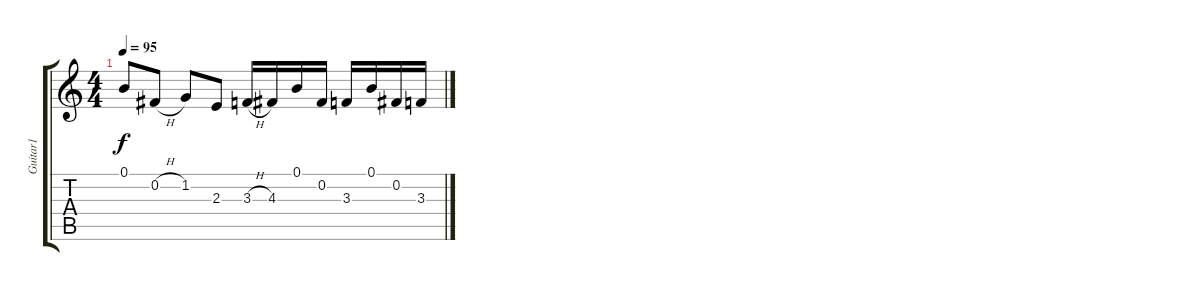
\track ("Guitar1" "Guitar1") {instrument electricguitarclean}
\staff {score tabs}
\tuning (B3 Gb3 D3 A2 E2 B1) {hide}
\ts (4 4)
\tempo 95
\clef g2
\ks c
0.1.8{dy f} 0.2{h}.8 1.2.8 2.3.8 3.3{h}.16 4.3.16 0.1.16 0.2.16 3.3.16 0.1.16 0.2.16 3.3.16
